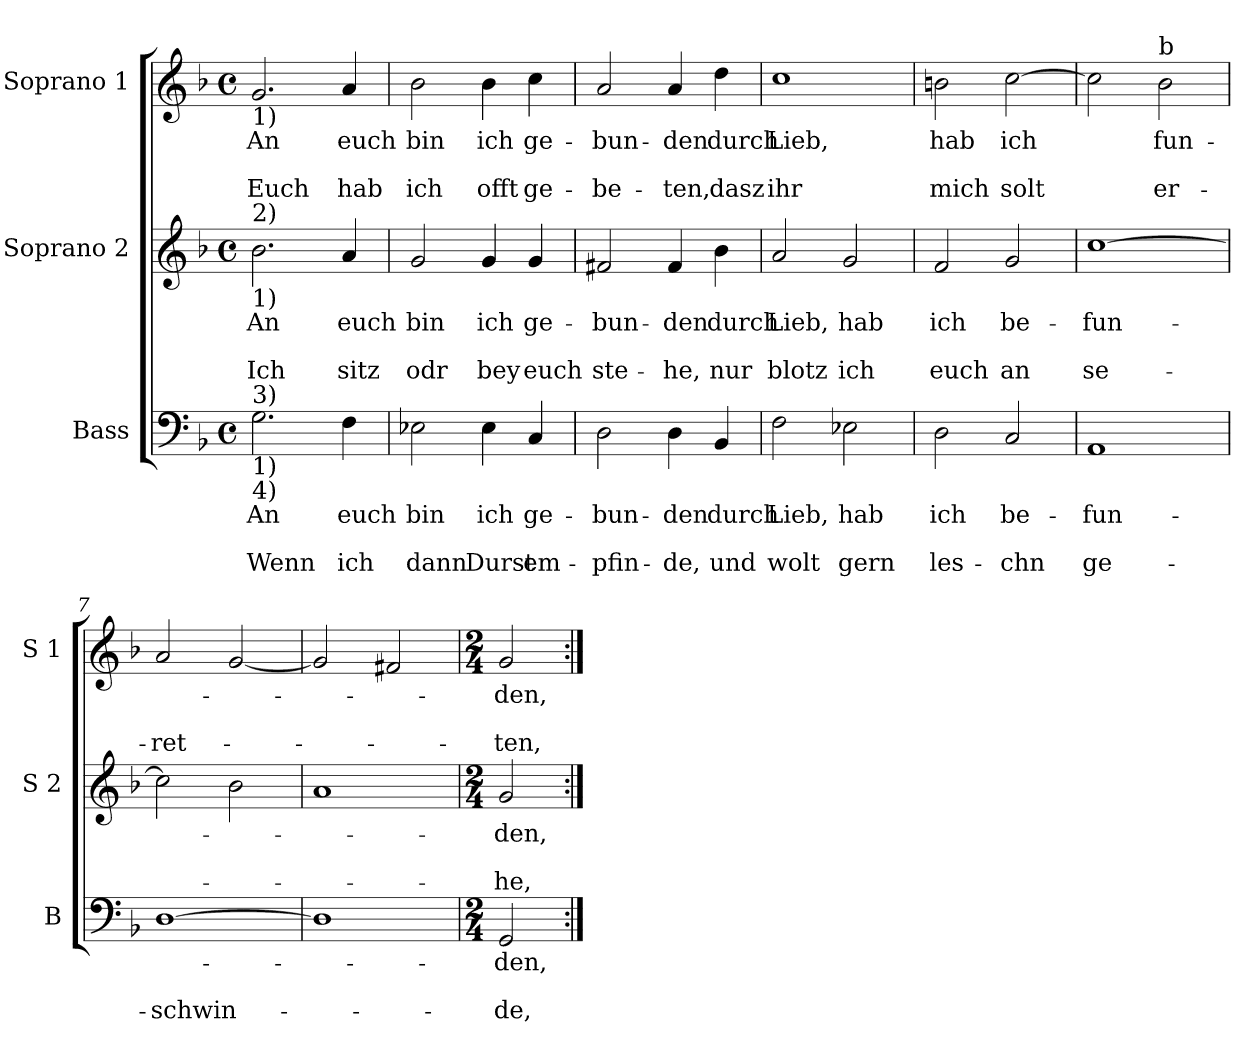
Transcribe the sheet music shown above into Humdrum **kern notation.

**kern	**text	**text	**text	**kern	**text	**text	**text	**kern	**text	**text	**text
*part3	*part3	*part3	*part3	*part2	*part2	*part2	*part2	*part1	*part1	*part1	*part1
*staff3	*staff3	*staff3	*staff3	*staff2	*staff2	*staff2	*staff2	*staff1	*staff1	*staff1	*staff1
*I"Bass	*	*	*	*I"Soprano 2	*	*	*	*I"Soprano 1	*	*	*
*I'B	*	*	*	*I'S 2	*	*	*	*I'S 1	*	*	*
*clefF4	*	*	*	*clefG2	*	*	*	*clefG2	*	*	*
*k[b-]	*	*	*	*k[b-]	*	*	*	*k[b-]	*	*	*
*F:	*	*	*	*F:	*	*	*	*F:	*	*	*
*M4/4	*	*	*	*M4/4	*	*	*	*M4/4	*	*	*
*met(c)	*	*	*	*met(c)	*	*	*	*met(c)	*	*	*
=1	=1	=1	=1	=1	=1	=1	=1	=1	=1	=1	=1
!	!	!	!	!	!	!	!	!LO:TX:b:t=1)	!	!	!
!	!	!	!	!LO:TX:a:t=2)	!	!	!	!	!	!	!
!	!	!	!	!LO:TX:b:t=1)	!	!	!	!	!	!	!
!LO:TX:b:t=1)	!	!	!	!	!	!	!	!	!	!	!
!LO:TX:b:t=4)	!	!	!	!	!	!	!	!	!	!	!
!LO:TX:a:t=3)	!	!	!	!	!	!	!	!	!	!	!
!	!LO:LY:b	!	!LO:LY:b	!	!LO:LY:b	!	!LO:LY:b	!	!LO:LY:b	!	!LO:LY:b
2.G\	An	.	Wenn	2.b-\	An	.	Ich	2.g/	An	.	Euch
!	!LO:LY:b	!	!LO:LY:b	!	!LO:LY:b	!	!LO:LY:b	!	!LO:LY:b	!	!LO:LY:b
4F\	euch	.	ich	4a/	euch	.	sitz	4a/	euch	.	hab
=2	=2	=2	=2	=2	=2	=2	=2	=2	=2	=2	=2
!	!LO:LY:b	!	!LO:LY:b	!	!LO:LY:b	!	!LO:LY:b	!	!LO:LY:b	!	!LO:LY:b
2E-X\	bin	.	dann	2g/	bin	.	odr	2b-\	bin	.	ich
!	!LO:LY:b	!	!LO:LY:b	!	!LO:LY:b	!	!LO:LY:b	!	!LO:LY:b	!	!LO:LY:b
4E-\	ich	.	Durst	4g/	ich	.	bey	4b-\	ich	.	offt
!	!LO:LY:b	!	!LO:LY:b	!	!LO:LY:b	!	!LO:LY:b	!	!LO:LY:b	!	!LO:LY:b
4C/	ge-	.	em-	4g/	ge-	.	euch	4cc\	ge-	.	ge-
=3	=3	=3	=3	=3	=3	=3	=3	=3	=3	=3	=3
!	!LO:LY:b	!	!LO:LY:b	!	!LO:LY:b	!	!LO:LY:b	!	!LO:LY:b	!	!LO:LY:b
2D\	-bun-	.	-pfin-	2f#X/	-bun-	.	ste-	2a/	-bun-	.	-be-
!	!LO:LY:b	!	!LO:LY:b	!	!LO:LY:b	!	!LO:LY:b	!	!LO:LY:b	!	!LO:LY:b
4D\	-den	.	-de,	4f#/	-den	.	-he,	4a/	-den	.	-ten,
!	!LO:LY:b	!	!LO:LY:b	!	!LO:LY:b	!	!LO:LY:b	!	!LO:LY:b	!	!LO:LY:b
4BB-/	durch	.	und	4b-\	durch	.	nur	4dd\	durch	.	dasz
=4	=4	=4	=4	=4	=4	=4	=4	=4	=4	=4	=4
!	!LO:LY:b	!	!LO:LY:b	!	!LO:LY:b	!	!LO:LY:b	!	!LO:LY:b	!	!LO:LY:b
2F\	Lieb,	.	wolt	2a/	Lieb,	.	blotz	1cc	Lieb,	.	ihr
!	!LO:LY:b	!	!LO:LY:b	!	!LO:LY:b	!	!LO:LY:b	!	!	!	!
2E-X\	hab	.	gern	2g/	hab	.	ich	.	.	.	.
!!LO:LB:g=z
=5	=5	=5	=5	=5	=5	=5	=5	=5	=5	=5	=5
!	!LO:LY:b	!	!LO:LY:b	!	!LO:LY:b	!	!LO:LY:b	!	!LO:LY:b	!	!LO:LY:b
2D\	ich	.	les-	2f/	ich	.	euch	2bn\	hab	.	mich
!	!LO:LY:b	!	!LO:LY:b	!	!LO:LY:b	!	!LO:LY:b	!	!LO:LY:b	!	!LO:LY:b
2C/	be-	.	-chn	2g/	be-	.	an	[2cc\	ich	.	solt
=6	=6	=6	=6	=6	=6	=6	=6	=6	=6	=6	=6
!	!LO:LY:b	!	!LO:LY:b	!	!LO:LY:b	!	!LO:LY:b	!	!	!	!
1AA	-fun-	.	ge-	[1cc	-fun-	.	se-	2cc\]	.	.	.
!	!	!	!	!	!	!	!	!LO:TX:a:t=b	!	!	!
!	!	!	!	!	!	!	!	!	!LO:LY:b	!	!LO:LY:b
.	.	.	.	.	.	.	.	2b-\	-fun-	.	er-
=7	=7	=7	=7	=7	=7	=7	=7	=7	=7	=7	=7
!	!	!	!LO:LY:b	!	!	!	!	!	!	!	!LO:LY:b
[1D	.	.	-schwin-	2cc\]	.	.	.	2a/	.	.	-ret-
.	.	.	.	2b-\	.	.	.	[2g/	.	.	.
=8	=8	=8	=8	=8	=8	=8	=8	=8	=8	=8	=8
1D]	.	.	.	1a	.	.	.	2g/]	.	.	.
.	.	.	.	.	.	.	.	2f#X/	.	.	.
=9	=9	=9	=9	=9	=9	=9	=9	=9	=9	=9	=9
*M2/4	*	*	*	*M2/4	*	*	*	*M2/4	*	*	*
!	!LO:LY:b	!	!LO:LY:b	!	!LO:LY:b	!	!LO:LY:b	!	!LO:LY:b	!	!LO:LY:b
2GG/	-den,	.	-de,	2g/	-den,	.	-he,	2g/	-den,	.	-ten,
=:|!	=:|!	=:|!	=:|!	=:|!	=:|!	=:|!	=:|!	=:|!	=:|!	=:|!	=:|!
*-	*-	*-	*-	*-	*-	*-	*-	*-	*-	*-	*-
